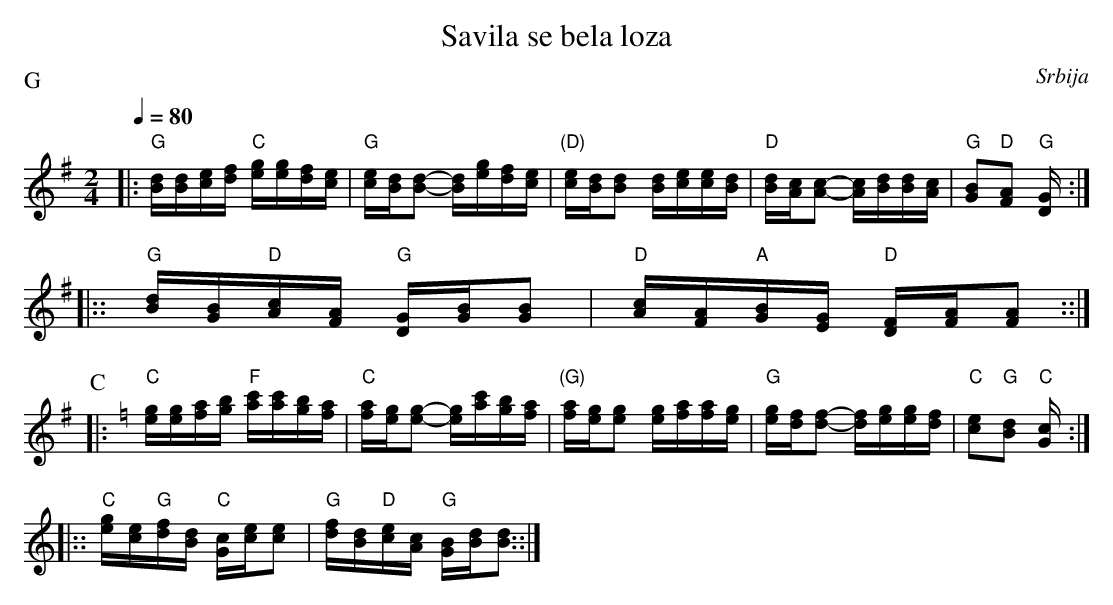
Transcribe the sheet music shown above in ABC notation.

X:1
T: Savila se bela loza
O: Srbija
M: 2/4
L: 1/16
Q: 1/4=80
P: G
K: G
|: "G"[dB][dB][ec][fd] "C"[ge][ge][fd][ec] \
| "G"[ec][dB][d2B2]- [dB][ge][fd][ec] \
| "(D)"[ec][dB][d2B2] [dB][ec][ec][dB] \
| "D"[dB][cA][c2A2]- [cA][dB][dB][cA] \
| "G"[B2G2]"D"[A2F2] "G"[G4D] :|
|:: "G"[dB][BG]"D"[cA][AF] "G"[GD][BG][B2G2] \
| "D"[cA][AF]"A"[BG][GE] "D"[FD][AF][A2F2] ::|
P: C
K: C
|: "C"[ge][ge][af][bg] "F"[c'a][c'a][bg][af] \
| "C"[af][ge][g2e2]- [ge][c'a][bg][af] \
| "(G)"[af][ge][g2e2] [ge][af][af][ge] \
| "G"[ge][fd][f2d2]- [fd][ge][ge][fd] \
| "C"[e2c2]"G"[d2B2] "C"[c4G] :|
|:: "C"[ge][ec]"G"[fd][dB] "C"[cG][ec][e2c2] \
| "G"[fd][dB]"D"[ec][cA] "G"[BG][dB]""[d2B2] ::|
